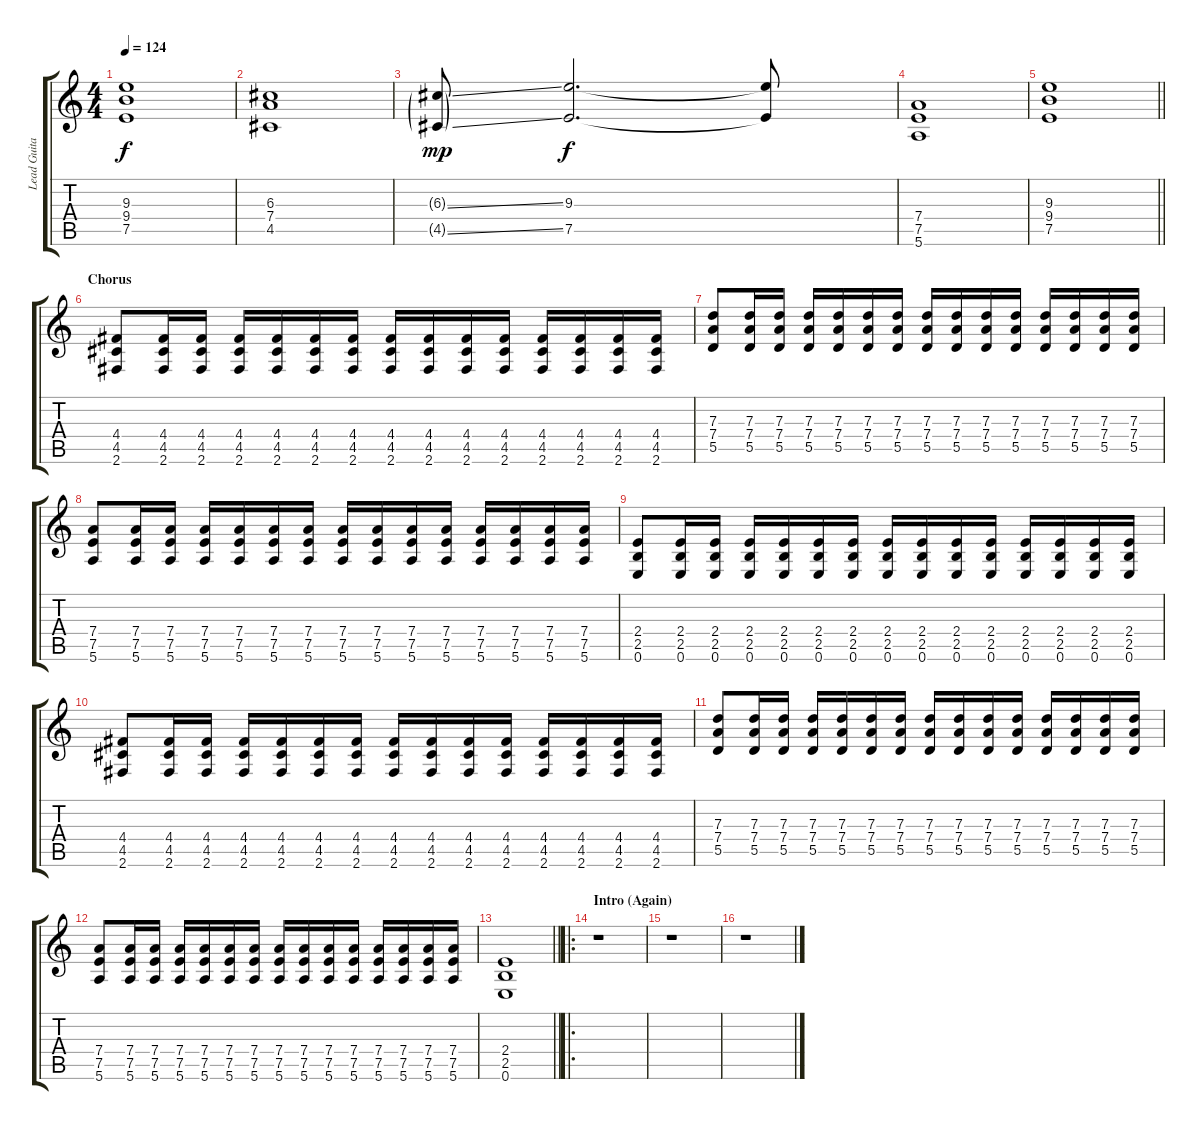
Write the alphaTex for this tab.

\track ("Lead Guitar" "Lead Guita") {instrument distortionguitar}
\staff {score tabs}
\tuning (E4 B3 G3 D3 A2 E2) {hide}
\ts (4 4)
\tempo 124
\clef g2
\ks c
(9.3 9.4 7.5).1{dy f} |
(6.3 7.4 4.5).1 |
(6.3{ss g} 4.5{ss g}).8{dy mp} (9.3 7.5).2{d dy f} (9.3{t} 7.5{t}).8 |
(7.4 7.5 5.6).1 |
\barLineRight lightlight
(9.3 9.4 7.5).1 |
\section ("" "Chorus")
(4.4 4.5 2.6).8 (4.4 4.5 2.6).16 (4.4 4.5 2.6).16 (4.4 4.5 2.6).16 (4.4 4.5 2.6).16 (4.4 4.5 2.6).16 (4.4 4.5 2.6).16 (4.4 4.5 2.6).16 (4.4 4.5 2.6).16 (4.4 4.5 2.6).16 (4.4 4.5 2.6).16 (4.4 4.5 2.6).16 (4.4 4.5 2.6).16 (4.4 4.5 2.6).16 (4.4 4.5 2.6).16 |
(7.3 7.4 5.5).8 (7.3 7.4 5.5).16 (7.3 7.4 5.5).16 (7.3 7.4 5.5).16 (7.3 7.4 5.5).16 (7.3 7.4 5.5).16 (7.3 7.4 5.5).16 (7.3 7.4 5.5).16 (7.3 7.4 5.5).16 (7.3 7.4 5.5).16 (7.3 7.4 5.5).16 (7.3 7.4 5.5).16 (7.3 7.4 5.5).16 (7.3 7.4 5.5).16 (7.3 7.4 5.5).16 |
(7.4 7.5 5.6).8 (7.4 7.5 5.6).16 (7.4 7.5 5.6).16 (7.4 7.5 5.6).16 (7.4 7.5 5.6).16 (7.4 7.5 5.6).16 (7.4 7.5 5.6).16 (7.4 7.5 5.6).16 (7.4 7.5 5.6).16 (7.4 7.5 5.6).16 (7.4 7.5 5.6).16 (7.4 7.5 5.6).16 (7.4 7.5 5.6).16 (7.4 7.5 5.6).16 (7.4 7.5 5.6).16 |
(2.4 2.5 0.6).8 (2.4 2.5 0.6).16 (2.4 2.5 0.6).16 (2.4 2.5 0.6).16 (2.4 2.5 0.6).16 (2.4 2.5 0.6).16 (2.4 2.5 0.6).16 (2.4 2.5 0.6).16 (2.4 2.5 0.6).16 (2.4 2.5 0.6).16 (2.4 2.5 0.6).16 (2.4 2.5 0.6).16 (2.4 2.5 0.6).16 (2.4 2.5 0.6).16 (2.4 2.5 0.6).16 |
(4.4 4.5 2.6).8 (4.4 4.5 2.6).16 (4.4 4.5 2.6).16 (4.4 4.5 2.6).16 (4.4 4.5 2.6).16 (4.4 4.5 2.6).16 (4.4 4.5 2.6).16 (4.4 4.5 2.6).16 (4.4 4.5 2.6).16 (4.4 4.5 2.6).16 (4.4 4.5 2.6).16 (4.4 4.5 2.6).16 (4.4 4.5 2.6).16 (4.4 4.5 2.6).16 (4.4 4.5 2.6).16 |
(7.3 7.4 5.5).8 (7.3 7.4 5.5).16 (7.3 7.4 5.5).16 (7.3 7.4 5.5).16 (7.3 7.4 5.5).16 (7.3 7.4 5.5).16 (7.3 7.4 5.5).16 (7.3 7.4 5.5).16 (7.3 7.4 5.5).16 (7.3 7.4 5.5).16 (7.3 7.4 5.5).16 (7.3 7.4 5.5).16 (7.3 7.4 5.5).16 (7.3 7.4 5.5).16 (7.3 7.4 5.5).16 |
(7.4 7.5 5.6).8 (7.4 7.5 5.6).16 (7.4 7.5 5.6).16 (7.4 7.5 5.6).16 (7.4 7.5 5.6).16 (7.4 7.5 5.6).16 (7.4 7.5 5.6).16 (7.4 7.5 5.6).16 (7.4 7.5 5.6).16 (7.4 7.5 5.6).16 (7.4 7.5 5.6).16 (7.4 7.5 5.6).16 (7.4 7.5 5.6).16 (7.4 7.5 5.6).16 (7.4 7.5 5.6).16 |
\barLineRight lightlight
(2.4 2.5 0.6).1 |
\ro
\section ("" "Intro (Again)")
r.1 |
r.1 |
r.1
